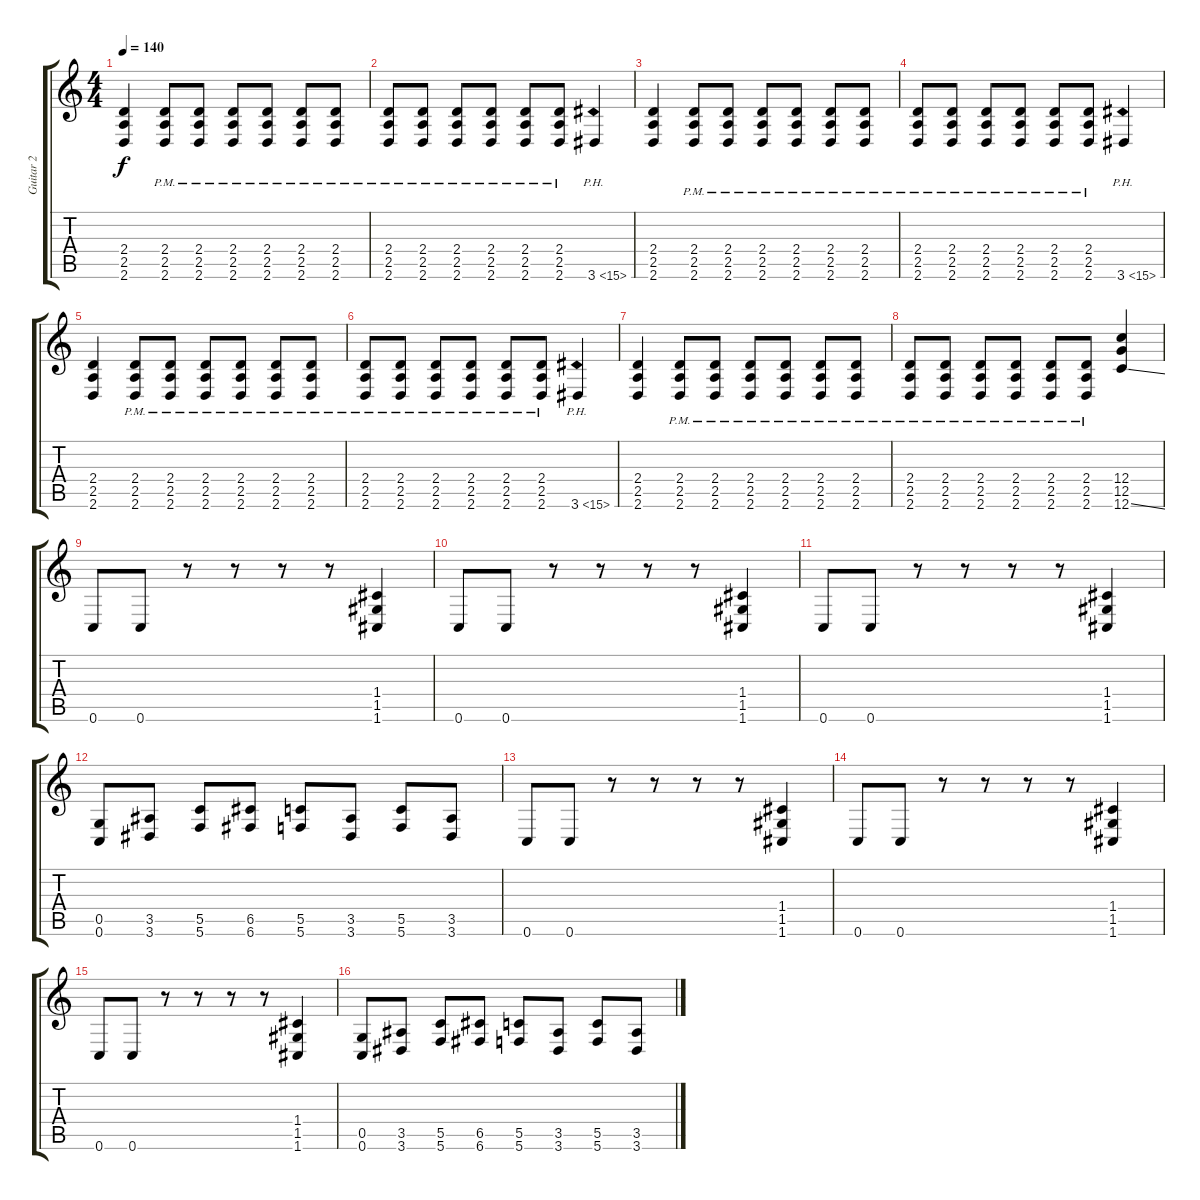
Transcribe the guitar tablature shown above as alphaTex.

\track ("Guitar 2" "Guitar 2") {instrument distortionguitar}
\staff {score tabs}
\tuning (D4 A3 F3 C3 G2 C2) {hide}
\ts (4 4)
\tempo 140
\clef g2
\ks c
(2.4 2.5 2.6).4{dy f} (2.4{pm} 2.5{pm} 2.6{pm}).8 (2.4{pm} 2.5{pm} 2.6{pm}).8 (2.4{pm} 2.5{pm} 2.6{pm}).8 (2.4{pm} 2.5{pm} 2.6{pm}).8 (2.4{pm} 2.5{pm} 2.6{pm}).8 (2.4{pm} 2.5{pm} 2.6{pm}).8 |
(2.4{pm} 2.5{pm} 2.6{pm}).8 (2.4{pm} 2.5{pm} 2.6{pm}).8 (2.4{pm} 2.5{pm} 2.6{pm}).8 (2.4{pm} 2.5{pm} 2.6{pm}).8 (2.4{pm} 2.5{pm} 2.6{pm}).8 (2.4{pm} 2.5{pm} 2.6{pm}).8 3.6{ph 12}.4 |
(2.4 2.5 2.6).4 (2.4{pm} 2.5{pm} 2.6{pm}).8 (2.4{pm} 2.5{pm} 2.6{pm}).8 (2.4{pm} 2.5{pm} 2.6{pm}).8 (2.4{pm} 2.5{pm} 2.6{pm}).8 (2.4{pm} 2.5{pm} 2.6{pm}).8 (2.4{pm} 2.5{pm} 2.6{pm}).8 |
(2.4{pm} 2.5{pm} 2.6{pm}).8 (2.4{pm} 2.5{pm} 2.6{pm}).8 (2.4{pm} 2.5{pm} 2.6{pm}).8 (2.4{pm} 2.5{pm} 2.6{pm}).8 (2.4{pm} 2.5{pm} 2.6{pm}).8 (2.4{pm} 2.5{pm} 2.6{pm}).8 3.6{ph 12}.4 |
(2.4 2.5 2.6).4 (2.4{pm} 2.5{pm} 2.6{pm}).8 (2.4{pm} 2.5{pm} 2.6{pm}).8 (2.4{pm} 2.5{pm} 2.6{pm}).8 (2.4{pm} 2.5{pm} 2.6{pm}).8 (2.4{pm} 2.5{pm} 2.6{pm}).8 (2.4{pm} 2.5{pm} 2.6{pm}).8 |
(2.4{pm} 2.5{pm} 2.6{pm}).8 (2.4{pm} 2.5{pm} 2.6{pm}).8 (2.4{pm} 2.5{pm} 2.6{pm}).8 (2.4{pm} 2.5{pm} 2.6{pm}).8 (2.4{pm} 2.5{pm} 2.6{pm}).8 (2.4{pm} 2.5{pm} 2.6{pm}).8 3.6{ph 12}.4 |
(2.4 2.5 2.6).4 (2.4{pm} 2.5{pm} 2.6{pm}).8 (2.4{pm} 2.5{pm} 2.6{pm}).8 (2.4{pm} 2.5{pm} 2.6{pm}).8 (2.4{pm} 2.5{pm} 2.6{pm}).8 (2.4{pm} 2.5{pm} 2.6{pm}).8 (2.4{pm} 2.5{pm} 2.6{pm}).8 |
(2.4{pm} 2.5{pm} 2.6{pm}).8 (2.4{pm} 2.5{pm} 2.6{pm}).8 (2.4{pm} 2.5{pm} 2.6{pm}).8 (2.4{pm} 2.5{pm} 2.6{pm}).8 (2.4{pm} 2.5{pm} 2.6{pm}).8 (2.4{pm} 2.5{pm} 2.6{pm}).8 (12.4 12.5 12.6{ss}).4 |
0.6.8 0.6.8 r.8 r.8 r.8 r.8 (1.4 1.5 1.6).4 |
0.6.8 0.6.8 r.8 r.8 r.8 r.8 (1.4 1.5 1.6).4 |
0.6.8 0.6.8 r.8 r.8 r.8 r.8 (1.4 1.5 1.6).4 |
(0.5 0.6).8 (3.5 3.6).8 (5.5 5.6).8 (6.5 6.6).8 (5.5 5.6).8 (3.5 3.6).8 (5.5 5.6).8 (3.5 3.6).8 |
0.6.8 0.6.8 r.8 r.8 r.8 r.8 (1.4 1.5 1.6).4 |
0.6.8 0.6.8 r.8 r.8 r.8 r.8 (1.4 1.5 1.6).4 |
0.6.8 0.6.8 r.8 r.8 r.8 r.8 (1.4 1.5 1.6).4 |
(0.5 0.6).8 (3.5 3.6).8 (5.5 5.6).8 (6.5 6.6).8 (5.5 5.6).8 (3.5 3.6).8 (5.5 5.6).8 (3.5 3.6).8
